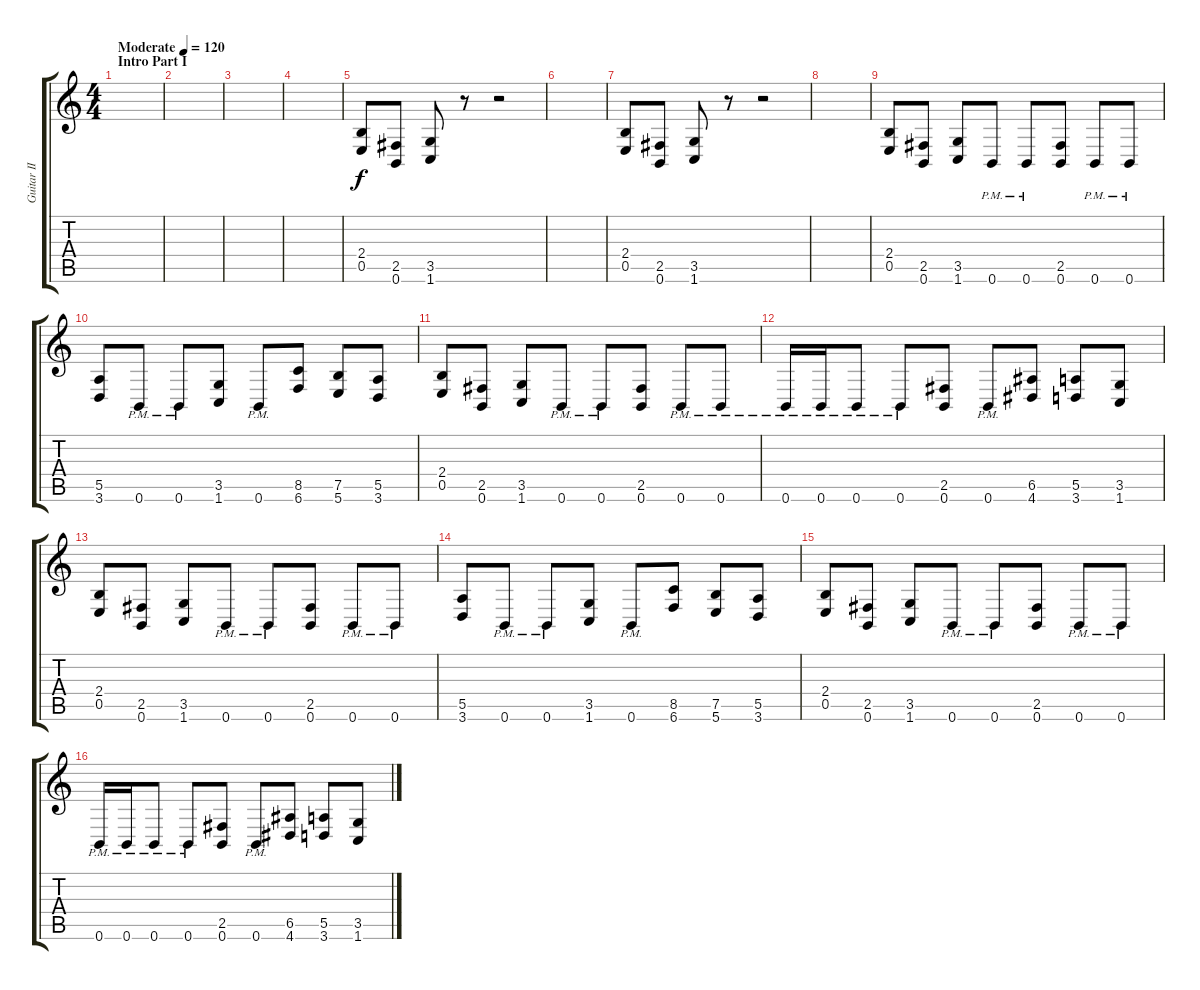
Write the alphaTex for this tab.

\track ("Guitar II (Jean-Francois Dagenais)" "Guitar II ") {instrument distortionguitar}
\staff {score tabs}
\tuning (B3 Gb3 D3 A2 E2 B1) {hide}
\ts (4 4)
\section ("" "Intro Part I")
\tempo (120 "Moderate")
\clef g2
\ks c
|
|
|
|
(2.4 0.5).8 (2.5 0.6).8 (3.5 1.6).8 r.8 r.2 |
|
(2.4 0.5).8 (2.5 0.6).8 (3.5 1.6).8 r.8 r.2 |
|
(2.4 0.5).8 (2.5 0.6).8 (3.5 1.6).8 0.6{pm}.8 0.6{pm}.8 (2.5 0.6).8 0.6{pm}.8 0.6{pm}.8 |
(5.5 3.6).8 0.6{pm}.8 0.6{pm}.8 (3.5 1.6).8 0.6{pm}.8 (8.5 6.6).8 (7.5 5.6).8 (5.5 3.6).8 |
(2.4 0.5).8 (2.5 0.6).8 (3.5 1.6).8 0.6{pm}.8 0.6{pm}.8 (2.5 0.6).8 0.6{pm}.8 0.6{pm}.8 |
0.6{pm}.16 0.6{pm}.16 0.6{pm}.8 0.6{pm}.8 (2.5 0.6).8 0.6{pm}.8 (6.5 4.6).8 (5.5 3.6).8 (3.5 1.6).8 |
(2.4 0.5).8 (2.5 0.6).8 (3.5 1.6).8 0.6{pm}.8 0.6{pm}.8 (2.5 0.6).8 0.6{pm}.8 0.6{pm}.8 |
(5.5 3.6).8 0.6{pm}.8 0.6{pm}.8 (3.5 1.6).8 0.6{pm}.8 (8.5 6.6).8 (7.5 5.6).8 (5.5 3.6).8 |
(2.4 0.5).8 (2.5 0.6).8 (3.5 1.6).8 0.6{pm}.8 0.6{pm}.8 (2.5 0.6).8 0.6{pm}.8 0.6{pm}.8 |
0.6{pm}.16 0.6{pm}.16 0.6{pm}.8 0.6{pm}.8 (2.5 0.6).8 0.6{pm}.8 (6.5 4.6).8 (5.5 3.6).8 (3.5 1.6).8
